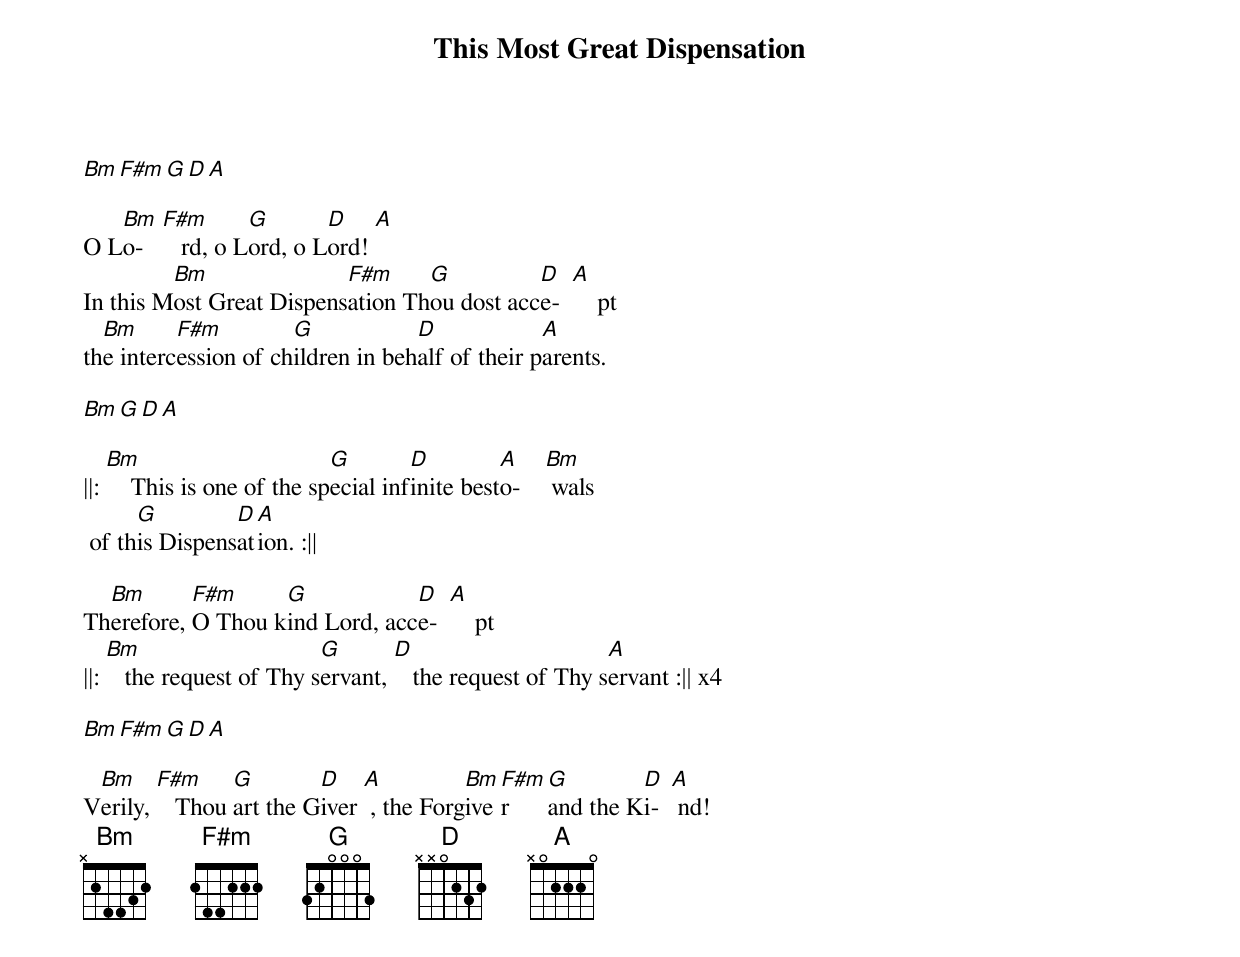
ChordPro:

{title: This Most Great Dispensation}
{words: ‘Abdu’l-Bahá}
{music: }

[Bm][F#m][G][D][A]

O L[Bm]o-   [F#m]   rd, o L[G]ord, o L[D]ord! [A]
In this M[Bm]ost Great Dispens[F#m]ation Th[G]ou dost acc[D]e-  [A]    pt
th[Bm]e interc[F#m]ession of ch[G]ildren in beh[D]alf of their p[A]arents.

[Bm][G][D][A]

||: [Bm]    This is one of the sp[G]ecial inf[D]inite best[A]o-    [Bm] wals
 of th[G]is Dispens[D]at[A]ion. :||

Th[Bm]erefore, [F#m]O Thou k[G]ind Lord, acc[D]e-  [A]    pt
||: [Bm]   the request of Thy s[G]ervant, [D]   the request of Thy s[A]ervant :|| x4

[Bm][F#m][G][D][A]

V[Bm]erily, [F#m]   Thou [G]art the G[D]iver [A] , the Forg[Bm]ive[F#m]r [G]and the K[D]i-  [A] nd!
